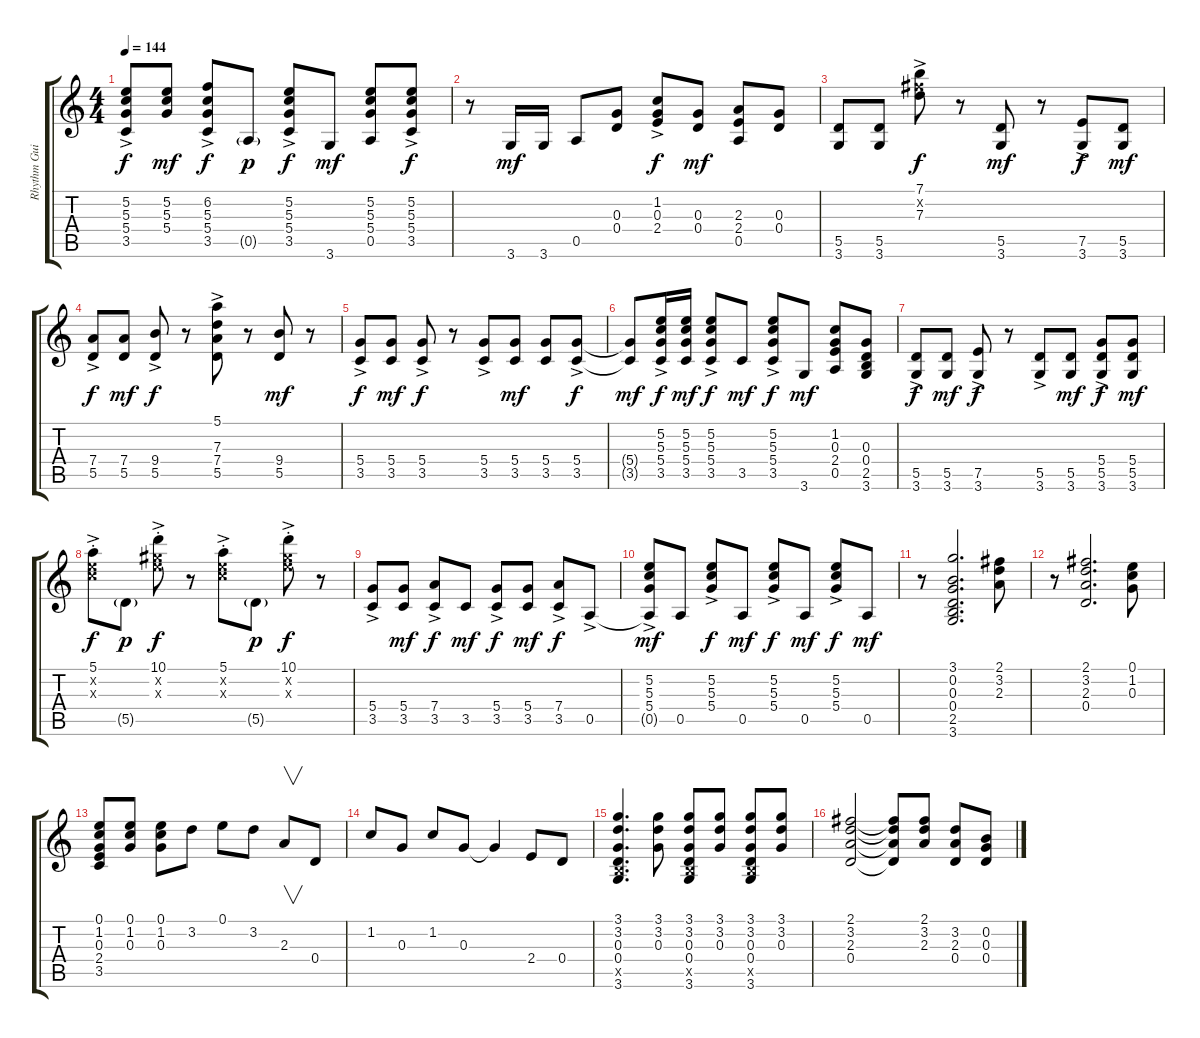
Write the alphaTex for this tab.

\track ("Rhythm Guitar" "Rhythm Gui") {instrument distortionguitar}
\staff {score tabs}
\tuning (E4 B3 G3 D3 A2 E2) {hide}
\ts (4 4)
\tempo 144
\clef g2
\ks c
(5.2{ac} 5.3{ac} 5.4{ac} 3.5{ac}).8{dy f} (5.2 5.3 5.4).8{dy mf} (6.2{ac} 5.3{ac} 5.4{ac} 3.5{ac}).8{dy f} 0.5{g}.8{dy p} (5.2{ac} 5.3{ac} 5.4{ac} 3.5{ac}).8{dy f} 3.6.8{dy mf} (5.2 5.3 5.4 0.5).8 (5.2{ac} 5.3{ac} 5.4{ac} 3.5{ac}).8{dy f} |
r.8 3.6.16{dy mf} 3.6.16 0.5.8 (0.3 0.4).8 (1.2{ac} 0.3{ac} 2.4{ac}).8{dy f} (0.3 0.4).8{dy mf} (2.3 2.4 0.5).8 (0.3 0.4).8 |
(5.5 3.6).8 (5.5 3.6).8 (7.1{ac} 7.2{ac x} 7.3{ac}).8{dy f} r.8 (5.5 3.6).8{dy mf} r.8 (7.5{ac} 3.6{ac}).8{dy f} (5.5 3.6).8{dy mf} |
(7.4{ac} 5.5{ac}).8{dy f} (7.4 5.5).8{dy mf} (9.4{ac} 5.5{ac}).8{dy f} r.8 (5.1{ac} 7.3{ac} 7.4{ac} 5.5{ac}).8 r.8 (9.4 5.5).8{dy mf} r.8 |
(5.4{ac} 3.5{ac}).8{dy f} (5.4 3.5).8{dy mf} (5.4{ac} 3.5{ac}).8{dy f} r.8 (5.4{ac} 3.5{ac}).8 (5.4 3.5).8{dy mf} (5.4 3.5).8 (5.4{ac} 3.5{ac}).8{dy f} |
(5.4{t} 3.5{t}).8{dy mf} (5.2{ac} 5.3{ac} 5.4{ac} 3.5{ac}).16{dy f} (5.2 5.3 5.4 3.5).16{dy mf} (5.2{ac} 5.3{ac} 5.4{ac} 3.5{ac}).8{dy f} 3.5.8{dy mf} (5.2{ac} 5.3{ac} 5.4{ac} 3.5{ac}).8{dy f} 3.6.8{dy mf} (1.2 0.3 2.4 0.5).8 (0.3 0.4 2.5 3.6).8 |
(5.5{ac} 3.6{ac}).8{dy f} (5.5 3.6).8{dy mf} (7.5{ac} 3.6{ac}).8{dy f} r.8 (5.5{ac} 3.6{ac}).8 (5.5 3.6).8{dy mf} (5.4{ac} 5.5{ac} 3.6{ac}).8{dy f} (5.4 5.5 3.6).8{dy mf} |
(5.1{ac st} 5.2{ac st x} 5.3{ac st x}).8{dy f} 5.5{g}.8{dy p} (10.1{ac st} 9.2{ac st x} 9.3{ac st x}).8{dy f} r.8 (5.1{ac st} 5.2{ac st x} 5.3{ac st x}).8 5.5{g}.8{dy p} (10.1{ac st} 9.2{ac st x} 9.3{ac st x}).8{dy f} r.8 |
(5.4{ac} 3.5{ac}).8 (5.4 3.5).8{dy mf} (7.4{ac} 3.5{ac}).8{dy f} 3.5.8{dy mf} (5.4{ac} 3.5{ac}).8{dy f} (5.4 3.5).8{dy mf} (7.4{ac} 3.5{ac}).8{dy f} 0.5{ac}.8 |
(5.2{ac} 5.3{ac} 5.4{ac} 0.5{t}).8{dy mf} 0.5.8 (5.2{ac} 5.3{ac} 5.4{ac}).8{dy f} 0.5.8{dy mf} (5.2{ac} 5.3{ac} 5.4{ac}).8{dy f} 0.5.8{dy mf} (5.2{ac} 5.3{ac} 5.4{ac}).8{dy f} 0.5.8{dy mf} |
r.8 (3.1 0.2 0.3 0.4 2.5 3.6).2{d} (2.1 3.2 2.3).8 |
r.8 (2.1 3.2 2.3 0.4).2{d} (0.1 1.2 0.3).8 |
(0.1 1.2 0.3 2.4 3.5).8 (0.1 1.2 0.3).8 (0.1 1.2 0.3).8 3.2.8 0.1.8 3.2.8 2.3.8{v} 0.4.8 |
1.2.8 0.3.8 1.2.8 0.3.8 0.3{t}.4 2.4.8 0.4.8 |
(3.1 3.2 0.3 0.4 2.5{x} 3.6).4{d} (3.1 3.2 0.3).8 (3.1 3.2 0.3 0.4 2.5{x} 3.6).8 (3.1 3.2 0.3).8 (3.1 3.2 0.3 0.4 2.5{x} 3.6).8 (3.1 3.2 0.3).8 |
(2.1 3.2 2.3 0.4).2 (2.1{t} 3.2{t} 2.3{t} 0.4{t}).8 (2.1 3.2 2.3).8 (3.2 2.3 0.4).8 (0.2 0.3 0.4).8
